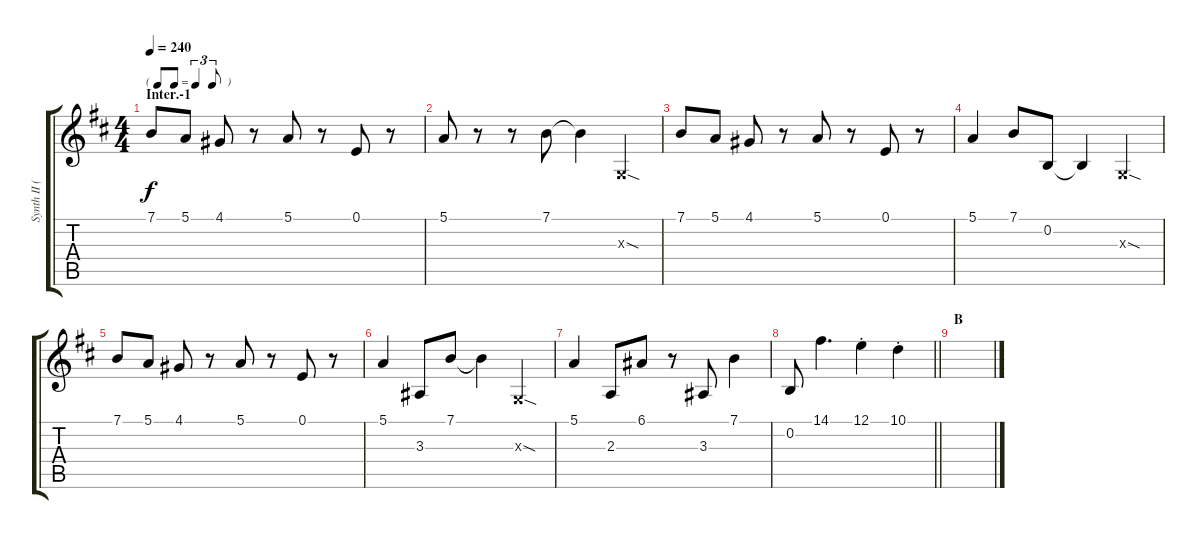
\track ("Synth II (Kotobuki Tsumugi)" "Synth II (") {instrument lead5charang}
\staff {score tabs}
\tuning (E4 B3 G3 D3 A2 E2) {hide}
\ts (4 4)
\tf triplet8th
\section ("" "Inter.-1")
\tempo 240
\clef g2
\ks d
7.1.8{dy f} 5.1.8 4.1.8 r.8 5.1.8 r.8 0.1.8 r.8 |
5.1.8 r.8 r.8 7.1.8 7.1{t}.4 0.3{sod x}.4 |
7.1.8 5.1.8 4.1.8 r.8 5.1.8 r.8 0.1.8 r.8 |
5.1.4 7.1.8 0.2.8 0.2{t}.4 0.3{sod x}.4 |
7.1.8 5.1.8 4.1.8 r.8 5.1.8 r.8 0.1.8 r.8 |
5.1.4 3.3.8 7.1.8 7.1{t}.4 0.3{sod x}.4 |
5.1.4 2.3.8 6.1.8 r.8 3.3.8 7.1.4 |
\barLineRight lightlight
0.2.8 14.1.4{d} 12.1{st}.4 10.1{st}.4 |
\section ("" "B")
